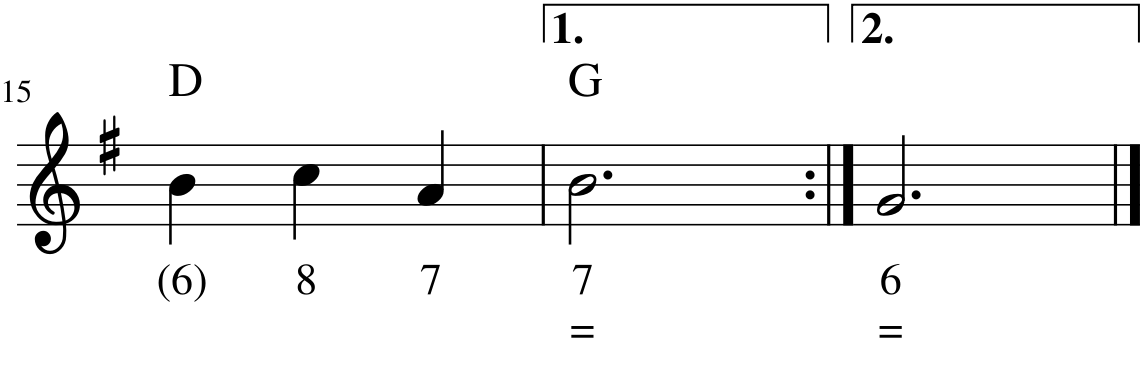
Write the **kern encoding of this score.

**kern	**text	**text	**kern	**text	**text	**harte
*part2	*part2	*part2	*part1	*part1	*part1	*part1
*staff2	*staff2	*staff2	*staff1	*staff1	*staff1	*
*I"Stem	*	*	*I"Stem	*	*	*
!!LO:PB:g=z
*clefG2	*	*	*clefG2	*	*	*
*k[f#]	*	*	*k[f#]	*	*	*
*M3/4	*	*	*M3/4	*	*	*
=15	=15	=15	=15	=15	=15	=15
!	!	!	!	!LO:LY:b	!	!
4B	(2)	.	4b\	(6)	.	D:maj
!	!	!	!	!LO:LY:b	!	!
4c	4	.	4cc\	8	.	.
!	!	!	!	!LO:LY:b	!	!
4A	3	.	4a/	7	.	.
=16	=16	=16	=16	=16	=16	=16
!	!	!	!	!LO:LY:b	!LO:LY:b	!
2.B	4	=	2.b\	7	=	G:maj
=17:|!	=17:|!	=17:|!	=17:|!	=17:|!	=17:|!	=17:|!
!	!	!	!	!LO:LY:b	!LO:LY:b	!
2.G	3	=	2.g/	6	=	.
==	==	==	==	==	==	==
*-	*-	*-	*-	*-	*-	*-
